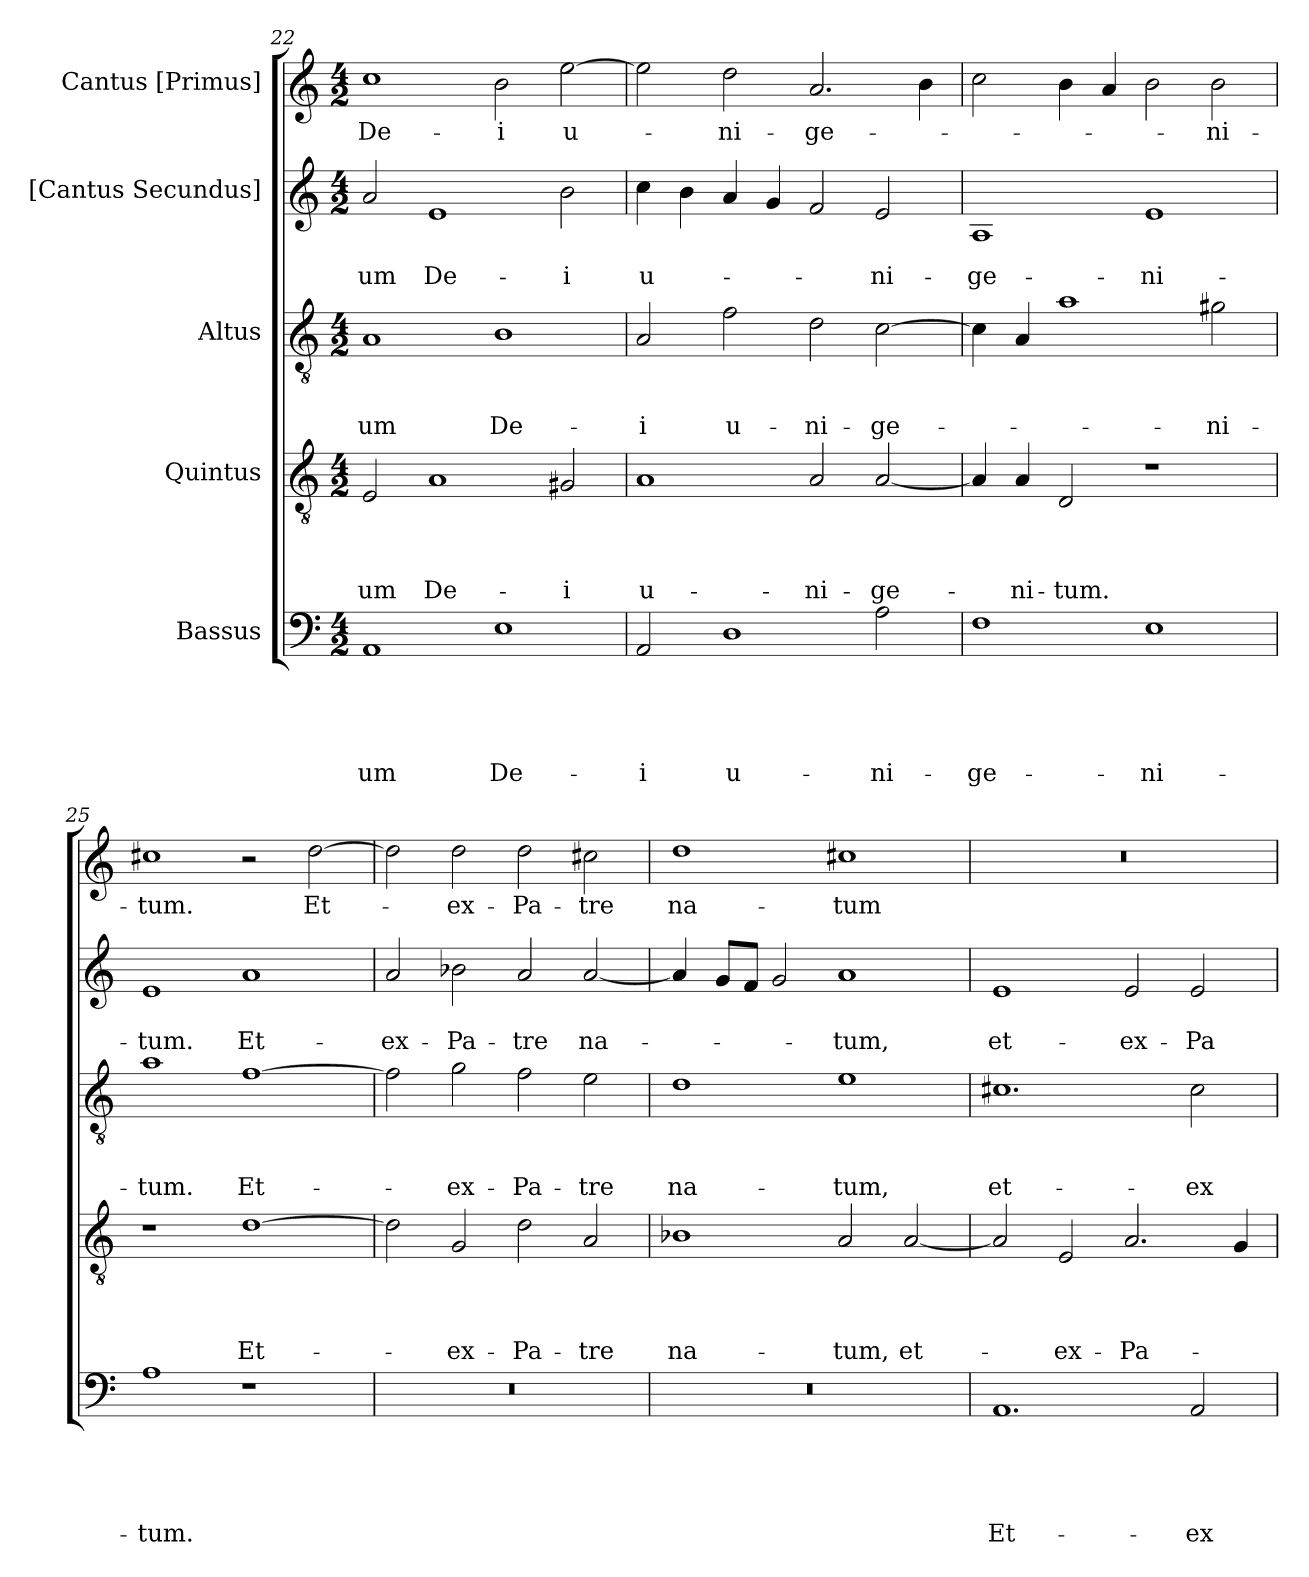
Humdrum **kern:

**kern	**text	**text	**text	**text	**text	**kern	**text	**text	**text	**text	**kern	**text	**text	**text	**kern	**text	**text	**kern	**text
*part5	*part5	*part5	*part5	*part5	*part5	*part4	*part4	*part4	*part4	*part4	*part3	*part3	*part3	*part3	*part2	*part2	*part2	*part1	*part1
*staff5	*staff5	*staff5	*staff5	*staff5	*staff5	*staff4	*staff4	*staff4	*staff4	*staff4	*staff3	*staff3	*staff3	*staff3	*staff2	*staff2	*staff2	*staff1	*staff1
*I"Bassus	*	*	*	*	*	*I"Quintus	*	*	*	*	*I"Altus	*	*	*	*I"[Cantus Secundus]	*	*	*I"Cantus [Primus]	*
*clefF4	*	*	*	*	*	*clefGv2	*	*	*	*	*clefGv2	*	*	*	*clefG2	*	*	*clefG2	*
*k[]	*	*	*	*	*	*k[]	*	*	*	*	*k[]	*	*	*	*k[]	*	*	*k[]	*
*M4/2	*	*	*	*	*	*M4/2	*	*	*	*	*M4/2	*	*	*	*M4/2	*	*	*M4/2	*
=22	=22	=22	=22	=22	=22	=22	=22	=22	=22	=22	=22	=22	=22	=22	=22	=22	=22	=22	=22
1AA/	.	.	.	.	-um	2E/	.	.	.	-um	1A/	.	.	-um	2a/	.	-um	1cc\	De-
.	.	.	.	.	.	1A/	.	.	.	De-	.	.	.	.	1e/	.	De-	.	.
1E\	.	.	.	.	De-	.	.	.	.	.	1B\	.	.	De-	.	.	.	2b\	-i
.	.	.	.	.	.	2G#X/	.	.	.	-i	.	.	.	.	2b\	.	-i	[2ee\	u-
=23	=23	=23	=23	=23	=23	=23	=23	=23	=23	=23	=23	=23	=23	=23	=23	=23	=23	=23	=23
2AA/	.	.	.	.	-i	1A/	.	.	.	u-	2A/	.	.	-i	4cc\	.	u-	2ee\]	.
.	.	.	.	.	.	.	.	.	.	.	.	.	.	.	4b\	.	.	.	.
1D\	.	.	.	.	u-	.	.	.	.	.	2f\	.	.	u-	4a/	.	.	2dd\	-ni-
.	.	.	.	.	.	.	.	.	.	.	.	.	.	.	4g/	.	.	.	.
.	.	.	.	.	.	2A/	.	.	.	-ni-	2d\	.	.	-ni-	2f/	.	.	2.a/	-ge-
2A\	.	.	.	.	-ni-	[2A/	.	.	.	-ge-	[2c\	.	.	-ge-	2e/	.	-ni-	.	.
.	.	.	.	.	.	.	.	.	.	.	.	.	.	.	.	.	.	4b\	.
=24	=24	=24	=24	=24	=24	=24	=24	=24	=24	=24	=24	=24	=24	=24	=24	=24	=24	=24	=24
1F\	.	.	.	.	-ge-	4A/]	.	.	.	.	4c\]	.	.	.	1A/	.	-ge-	2cc\	.
.	.	.	.	.	.	4A/	.	.	.	-ni-	4A/	.	.	.	.	.	.	.	.
.	.	.	.	.	.	2D/	.	.	.	-tum.	1a\	.	.	.	.	.	.	4b\	.
.	.	.	.	.	.	.	.	.	.	.	.	.	.	.	.	.	.	4a/	.
1E\	.	.	.	.	-ni-	1r	.	.	.	.	.	.	.	.	1e/	.	-ni-	2b\	.
.	.	.	.	.	.	.	.	.	.	.	2g#X\	.	.	-ni-	.	.	.	2b\	-ni-
=25	=25	=25	=25	=25	=25	=25	=25	=25	=25	=25	=25	=25	=25	=25	=25	=25	=25	=25	=25
1A\	.	.	.	.	-tum.	1r	.	.	.	.	1a\	.	.	-tum.	1e/	.	-tum.	1cc#X\	-tum.
1r	.	.	.	.	.	[1d\	.	.	.	Et-	[1f\	.	.	Et-	1a/	.	Et-	2r	.
.	.	.	.	.	.	.	.	.	.	.	.	.	.	.	.	.	.	[2dd\	Et-
=26	=26	=26	=26	=26	=26	=26	=26	=26	=26	=26	=26	=26	=26	=26	=26	=26	=26	=26	=26
0r	.	.	.	.	.	2d\]	.	.	.	.	2f\]	.	.	.	2a/	.	ex-	2dd\]	.
.	.	.	.	.	.	2G/	.	.	.	ex-	2g\	.	.	ex-	2b-X\	.	Pa-	2dd\	ex-
.	.	.	.	.	.	2d\	.	.	.	Pa-	2f\	.	.	Pa-	2a/	.	-tre	2dd\	Pa-
.	.	.	.	.	.	2A/	.	.	.	-tre	2e\	.	.	-tre	[2a/	.	na-	2cc#X\	-tre
=27	=27	=27	=27	=27	=27	=27	=27	=27	=27	=27	=27	=27	=27	=27	=27	=27	=27	=27	=27
0r	.	.	.	.	.	1B-X\	.	.	.	na-	1d\	.	.	na-	4a/]	.	.	1dd\	na-
.	.	.	.	.	.	.	.	.	.	.	.	.	.	.	8g/L	.	.	.	.
.	.	.	.	.	.	.	.	.	.	.	.	.	.	.	8f/J	.	.	.	.
.	.	.	.	.	.	.	.	.	.	.	.	.	.	.	2g/	.	.	.	.
.	.	.	.	.	.	2A/	.	.	.	-tum,	1e\	.	.	-tum,	1a/	.	-tum,	1cc#X\	-tum
.	.	.	.	.	.	[2A/	.	.	.	et-	.	.	.	.	.	.	.	.	.
=28	=28	=28	=28	=28	=28	=28	=28	=28	=28	=28	=28	=28	=28	=28	=28	=28	=28	=28	=28
1.AA/	.	.	.	.	Et-	2A/]	.	.	.	.	1.c#X\	.	.	et-	1e/	.	et-	0r	.
.	.	.	.	.	.	2E/	.	.	.	ex-	.	.	.	.	.	.	.	.	.
.	.	.	.	.	.	2.A/	.	.	.	Pa-	.	.	.	.	2e/	.	ex-	.	.
2AA/	.	.	.	.	ex-	.	.	.	.	.	2c#\	.	.	ex-	2e/	.	Pa-	.	.
.	.	.	.	.	.	4G/	.	.	.	.	.	.	.	.	.	.	.	.	.
=	=	=	=	=	=	=	=	=	=	=	=	=	=	=	=	=	=	=	=
*-	*-	*-	*-	*-	*-	*-	*-	*-	*-	*-	*-	*-	*-	*-	*-	*-	*-	*-	*-
